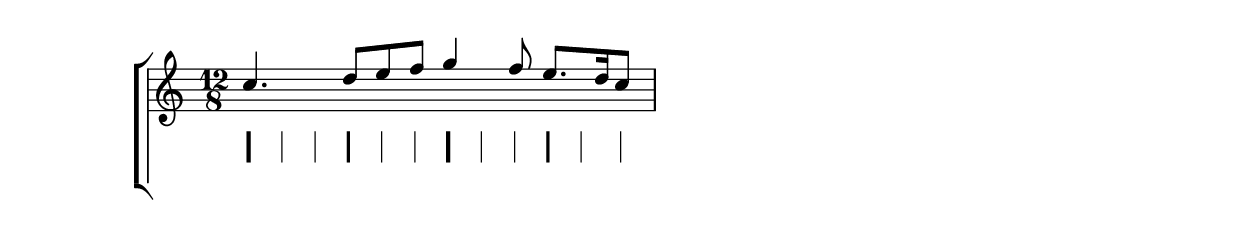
%% DO NOT EDIT this file manually; it is automatically
%% generated from LSR http://lsr.dsi.unimi.it
%% Make any changes in LSR itself, or in Documentation/snippets/new/ ,
%% and then run scripts/auxiliar/makelsr.py
%%
%% This file is in the public domain.
\version "2.16.0"

\header {
  lsrtags = "editorial-annotations"

  texidoc = "
Regular vertical lines can be drawn between staves to show note
synchronization; however, in case of monophonic music, you may want to
make the second stave invisible, and make the lines shorter like in
this snippet.

"
  doctitle = "Grid lines: emphasizing rhythms and notes synchronization"
} % begin verbatim


\score {
  \new ChoirStaff {
    \relative c'' <<
      \new Staff {
        \time 12/8
        \stemUp
        c4. d8 e8 f g4 f8 e8. d16 c8
      }
      \new Staff {
        % hides staff and notes so that only the grid lines are visible
        \hideNotes
        \override Staff.BarLine #'transparent = ##t
        \override Staff.StaffSymbol #'line-count = #0
        \override Staff.TimeSignature #'transparent = ##t
        \override Staff.Clef #'transparent = ##t

        % dummy notes to force regular note spacing
        \once  \override Score.GridLine #'thickness = #4.0
        c8 c c
        \once  \override Score.GridLine #'thickness = #3.0
        c8 c c
        \once  \override Score.GridLine #'thickness = #4.0
        c8 c c
        \once  \override Score.GridLine #'thickness = #3.0
        c8 c c
      }
    >>
  }
  \layout {
    \context {
      \Score
      \consists "Grid_line_span_engraver"
      % center grid lines horizontally below note heads
      \override NoteColumn #'X-offset = #-0.5
    }
    \context {
      \Staff
      \consists "Grid_point_engraver"
      gridInterval = #(ly:make-moment 1 8)
      % set line length and positioning:
      % two staff spaces above center line on hidden staff
      % to four spaces below center line on visible staff
      \override GridPoint #'Y-extent = #'(2 . -4)
    }
    ragged-right = ##t
  }
}
